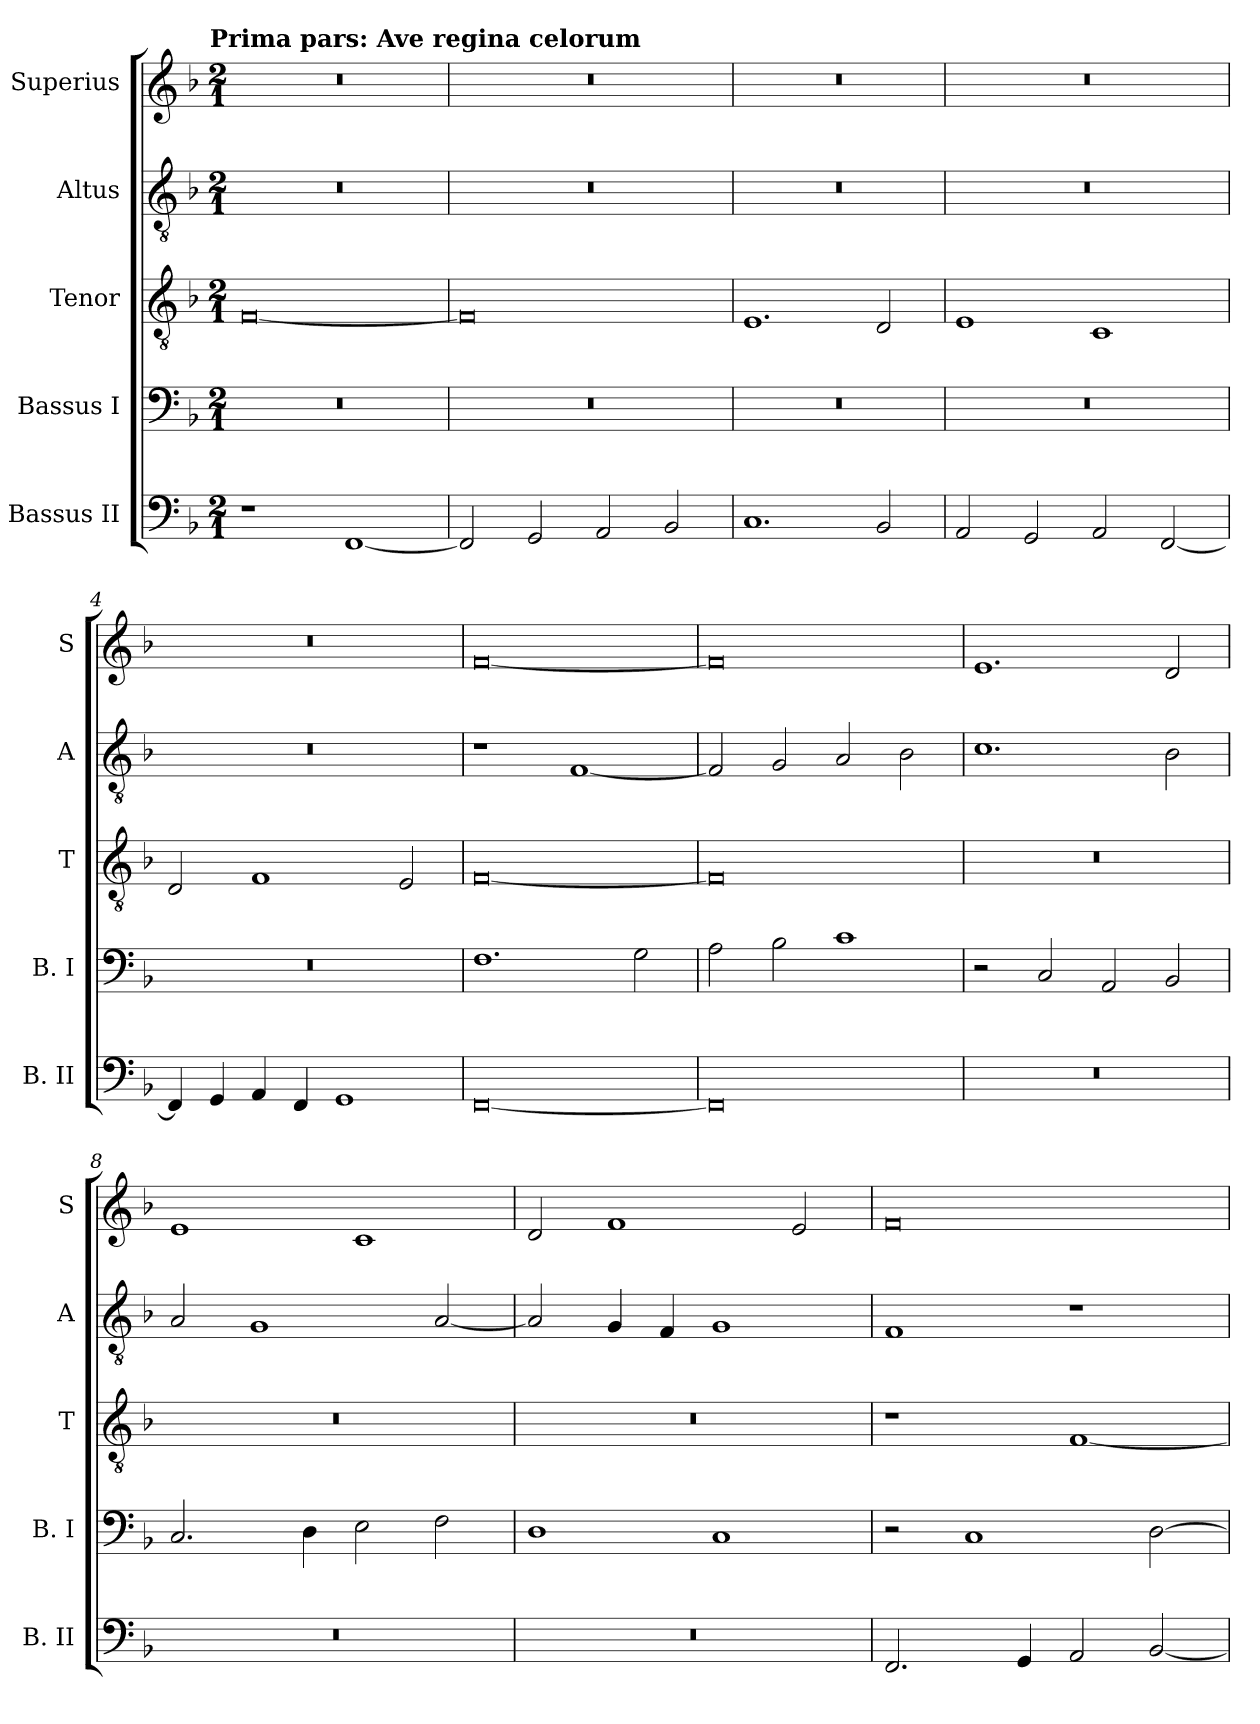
**kern	**kern	**kern	**kern	**kern
*part5	*part4	*part3	*part2	*part1
*staff5	*staff4	*staff3	*staff2	*staff1
*I"Bassus II	*I"Bassus I	*I"Tenor	*I"Altus	*I"Superius
*I'B. II	*I'B. I	*I'T	*I'A	*I'S
*clefF4	*clefF4	*clefGv2	*clefGv2	*clefG2
*k[b-]	*k[b-]	*k[b-]	*k[b-]	*k[b-]
*F:	*F:	*F:	*F:	*F:
!!LO:TX:omd:t=Prima pars&colon; Ave regina celorum
*M2/1	*M2/1	*M2/1	*M2/1	*M2/1
=	=	=	=	=
1r	0r	[0F	0r	0r
[1FF	.	.	.	.
=1	=1	=1	=1	=1
2FF]	0r	0F]	0r	0r
2GG	.	.	.	.
2AA	.	.	.	.
2BB-	.	.	.	.
=2	=2	=2	=2	=2
1.C	0r	1.E	0r	0r
2BB-	.	2D	.	.
=3	=3	=3	=3	=3
2AA	0r	1E	0r	0r
2GG	.	.	.	.
2AA	.	1C	.	.
[2FF	.	.	.	.
=4	=4	=4	=4	=4
4FF]	0r	2D	0r	0r
4GG	.	.	.	.
4AA	.	1F	.	.
4FF	.	.	.	.
1GG	.	.	.	.
.	.	2E	.	.
=5	=5	=5	=5	=5
[0FF	1.F	[0F	1r	[0f
.	.	.	[1F	.
.	2G	.	.	.
=6	=6	=6	=6	=6
0FF]	2A	0F]	2F]	0f]
.	2B-	.	2G	.
.	1c	.	2A	.
.	.	.	2B-	.
=7	=7	=7	=7	=7
0r	2r	0r	1.c	1.e
.	2C	.	.	.
.	2AA	.	.	.
.	2BB-	.	2B-	2d
=8	=8	=8	=8	=8
0r	2.C	0r	2A	1e
.	.	.	1G	.
.	4D	.	.	.
.	2E	.	.	1c
.	2F	.	[2A	.
=9	=9	=9	=9	=9
0r	1D	0r	2A]	2d
.	.	.	4G	1f
.	.	.	4F	.
.	1C	.	1G	.
.	.	.	.	2e
=10	=10	=10	=10	=10
2.FF	2r	1r	1F	0f
.	1C	.	.	.
4GG	.	.	.	.
2AA	.	[1F	1r	.
[2BB-	[2D	.	.	.
=	=	=	=	=
*-	*-	*-	*-	*-
